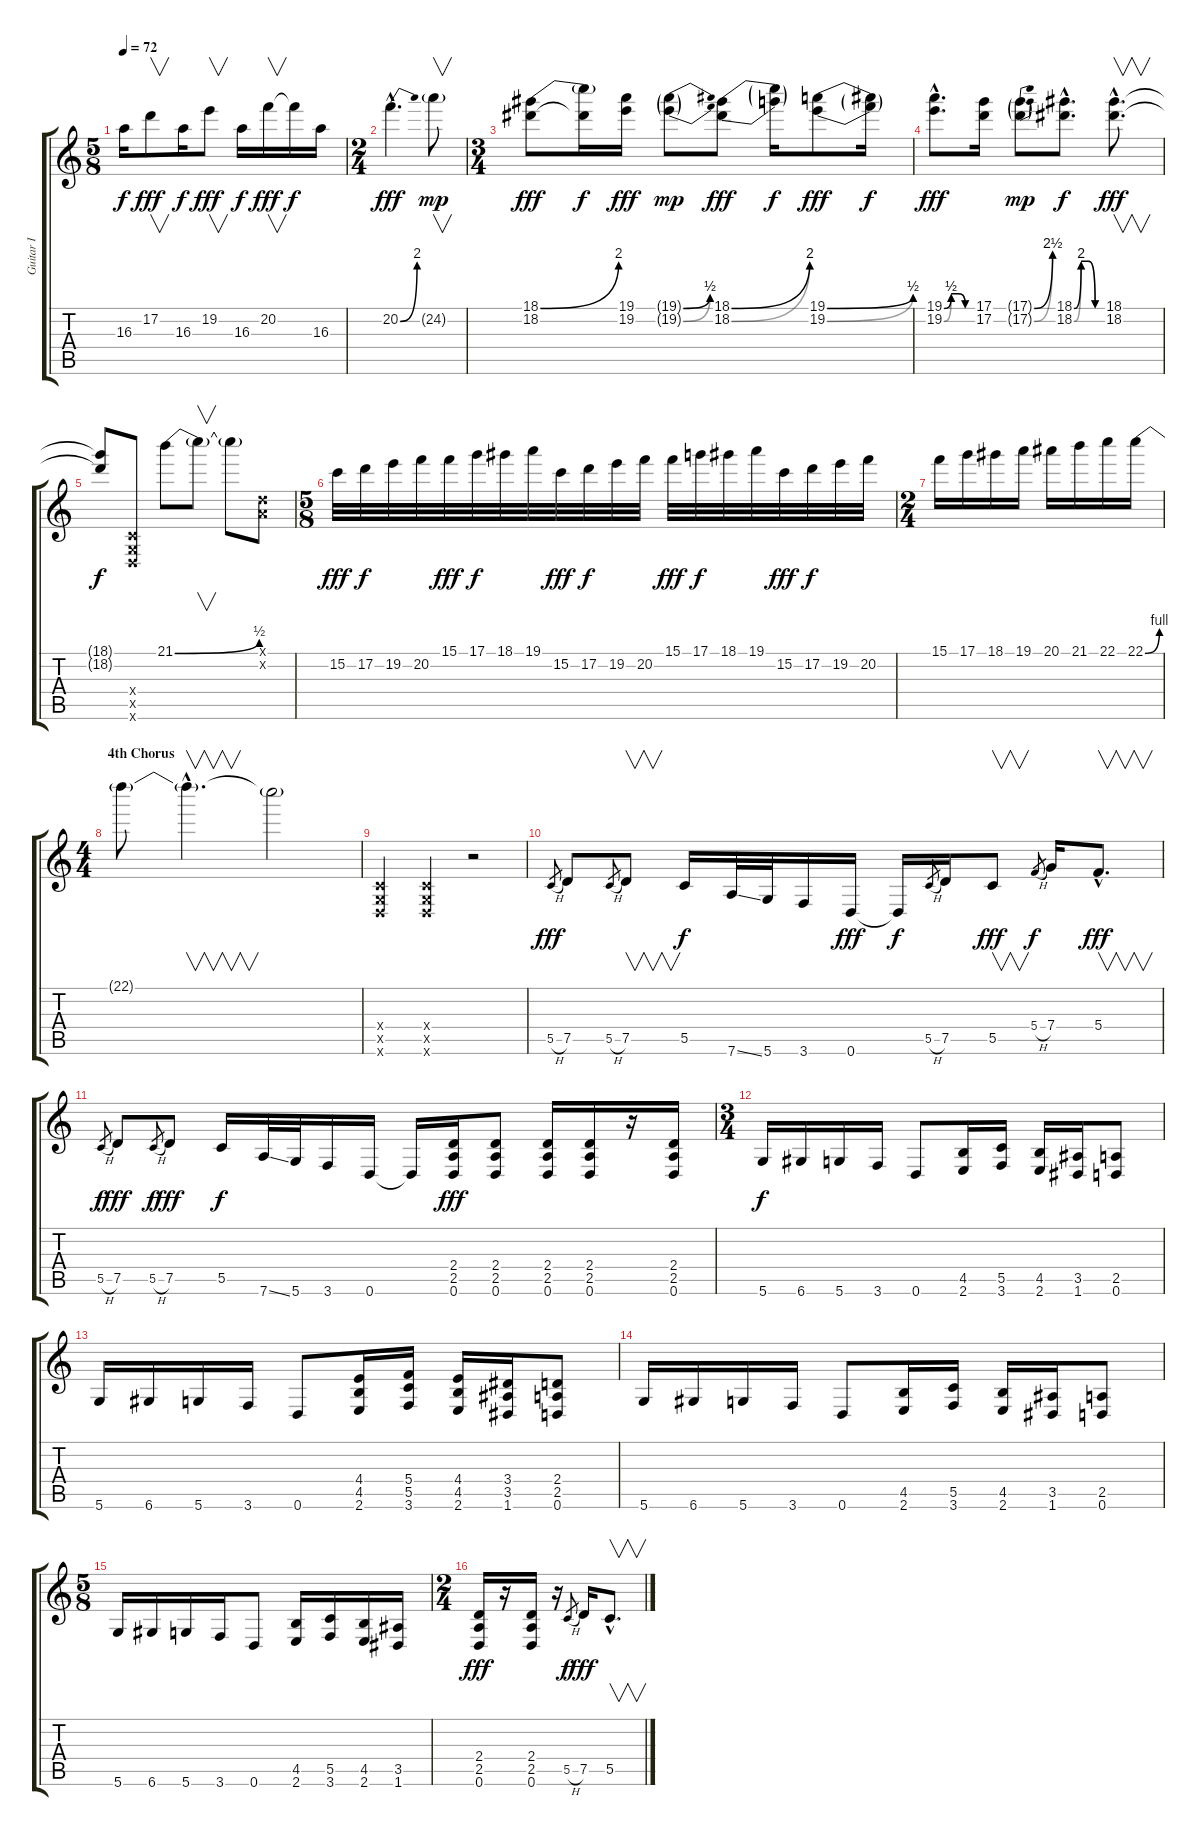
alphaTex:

\track ("Guitar I" "Guitar I") {instrument distortionguitar}
\staff {score tabs}
\tuning (D4 A3 F3 C3 G2 D2) {hide}
\ts (5 8)
\tempo 72
\clef g2
\ks c
16.3.16{dy f} 17.2.8{v dy fff} 16.3.16{dy f} 19.2.8{v dy fff} 16.3.16{dy f} 20.2.16{v dy fff} 20.2{t}.16{dy f} 16.3.16 |
\ts (2 4)
20.2{be (bend 0 0 60 8) hac}.4{d dy fff} 24.2{g}.8{v dy mp} |
\ts (3 4)
(18.1{be (bend 0 0 60 8)} 18.2).8{dy fff} (18.1{t} 18.2{t}).16{dy f} (19.1 19.2).16{dy fff} (19.1{be (bend 0 0 60 2) g} 19.2{be (bend 0 0 60 2) g}).8{dy mp} (18.1{be (bend 0 0 60 8)} 18.2{be (bend 0 0 60 8)}).8{dy fff} (18.1{t} 18.2{t}).16{dy f} (19.1{be (bend 0 0 60 2)} 19.2{be (bend 0 0 60 2)}).8{dy fff} (19.1{t} 19.2{t}).16{dy f} |
(19.1{be (custom 0 0 15 2 30 2 45 0 60 0) hac} 19.2{be (custom 0 0 15 2 30 2 45 0 60 0) hac}).8{d dy fff} (17.1 17.2).16 (17.1{be (bend 0 0 60 10) g} 17.2{be (bend 0 0 60 10) g}).8{dy mp} (18.1{be (custom 0 0 15 8 30 8 45 0 60 0) hac} 18.2{be (custom 0 0 15 8 30 8 45 0 60 0) hac}).8{d dy f} (18.1{hac} 18.2{hac}).8{v d dy fff} |
(18.1{t} 18.2{t}).8{dy f} (0.4{x} 0.5{x} 0.6{x}).8 21.1{be (bend 0 0 60 2)}.8 21.1{t}.8{v} 21.1{t}.8 (0.1{x} 0.2{x}).8 |
\ts (5 8)
15.2.32{dy fff} 17.2.32{dy f} 19.2.32 20.2.32 15.1.32{dy fff} 17.1.32{dy f} 18.1.32 19.1.32 15.2.32{dy fff} 17.2.32{dy f} 19.2.32 20.2.32 15.1.32{dy fff} 17.1.32{dy f} 18.1.32 19.1.32 15.2.32{dy fff} 17.2.32{dy f} 19.2.32 20.2.32 |
\ts (2 4)
15.1.16 17.1.16 18.1.16 19.1.16 20.1.16 21.1.16 22.1.16 22.1{be (bend 0 0 60 4)}.16 |
\ts (4 4)
\section ("" "4th Chorus")
22.1{t}.8 22.1{hac t}.4{v d} 22.1{t}.2 |
(0.4{x} 0.5{x} 0.6{x}).4 (0.4{x} 0.5{x} 0.6{x}).4 r.2 |
5.5{h}.8{gr dy fff} 7.5.8 5.5{h}.8{gr} 7.5.8{v} 5.5.16{dy f} 7.6{ss}.32 5.6.32 3.6.16 0.6.16{dy fff} 0.6{t}.16{dy f} 5.5{h}.8{gr} 7.5.16 5.5.8{v dy fff} 5.4{h}.8{gr dy f} 7.4.16 5.4{hac}.8{v d dy fff} |
5.5{h}.8{gr dy f} 7.5.8{dy fff} 5.5{h}.8{gr dy f} 7.5.8{dy fff} 5.5.16{dy f} 7.6{ss}.32 5.6.32 3.6.16 0.6.16 0.6{t}.16 (2.4 2.5 0.6).16{dy fff} (2.4 2.5 0.6).8 (2.4 2.5 0.6).16 (2.4 2.5 0.6).16 r.16 (2.4 2.5 0.6).16 |
\ts (3 4)
5.6.16{dy f} 6.6.16 5.6.16 3.6.16 0.6.8 (4.5 2.6).16 (5.5 3.6).16 (4.5 2.6).16 (3.5 1.6).16 (2.5 0.6).8 |
5.6.16 6.6.16 5.6.16 3.6.16 0.6.8 (4.4 4.5 2.6).16 (5.4 5.5 3.6).16 (4.4 4.5 2.6).16 (3.4 3.5 1.6).16 (2.4 2.5 0.6).8 |
5.6.16 6.6.16 5.6.16 3.6.16 0.6.8 (4.5 2.6).16 (5.5 3.6).16 (4.5 2.6).16 (3.5 1.6).16 (2.5 0.6).8 |
\ts (5 8)
5.6.16 6.6.16 5.6.16 3.6.16 0.6.8 (4.5 2.6).16 (5.5 3.6).16 (4.5 2.6).16 (3.5 1.6).16 |
\ts (2 4)
(2.4 2.5 0.6).16{dy fff} r.16 (2.4 2.5 0.6).16 r.16 5.5{h}.8{gr dy f} 7.5.16{dy fff} 5.5{hac}.8{v d}
